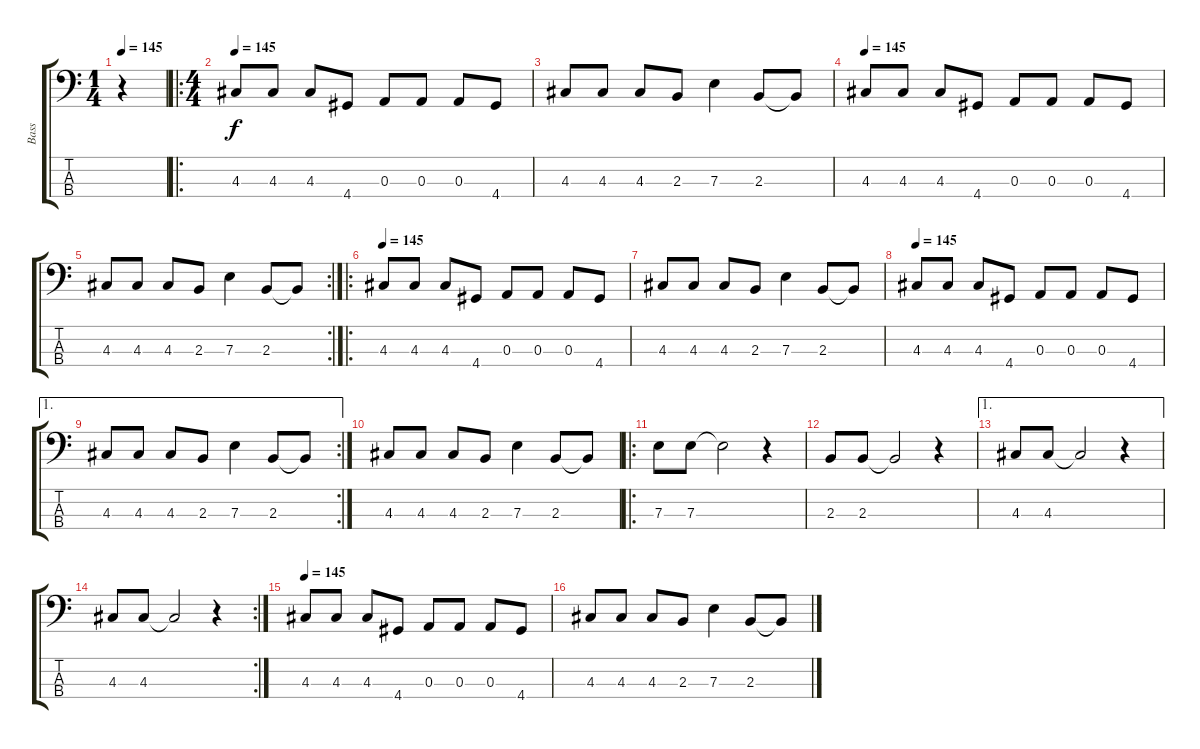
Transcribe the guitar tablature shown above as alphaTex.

\track ("Bass" "Bass") {instrument electricbasspick}
\staff {score tabs}
\tuning (G2 D2 A1 E1) {hide}
\ts (1 4)
\tempo 145
\tempo 75
\tempo 145
\clef f4
\ks c
r.4{dy f instrument electricbasspick} |
\ro
\ts (4 4)
\tempo 145
4.3.8 4.3.8 4.3.8 4.4.8 0.3.8 0.3.8 0.3.8 4.4.8 |
4.3.8 4.3.8 4.3.8 2.3.8 7.3.4 2.3.8 2.3{t}.8 |
\tempo 145
4.3.8 4.3.8 4.3.8 4.4.8 0.3.8 0.3.8 0.3.8 4.4.8 |
\rc 2
4.3.8 4.3.8 4.3.8 2.3.8 7.3.4 2.3.8 2.3{t}.8 |
\ro
\tempo 145
4.3.8 4.3.8 4.3.8 4.4.8 0.3.8 0.3.8 0.3.8 4.4.8 |
4.3.8 4.3.8 4.3.8 2.3.8 7.3.4 2.3.8 2.3{t}.8 |
\tempo 145
4.3.8 4.3.8 4.3.8 4.4.8 0.3.8 0.3.8 0.3.8 4.4.8 |
\ae 1
\rc 2
4.3.8 4.3.8 4.3.8 2.3.8 7.3.4 2.3.8 2.3{t}.8 |
4.3.8 4.3.8 4.3.8 2.3.8 7.3.4 2.3.8 2.3{t}.8 |
\ro
7.3.8 7.3.8 7.3{t}.2 r.4 |
2.3.8 2.3.8 2.3{t}.2 r.4 |
\ae 1
4.3.8 4.3.8 4.3{t}.2 r.4 |
\rc 2
4.3.8 4.3.8 4.3{t}.2 r.4 |
\tempo 145
4.3.8 4.3.8 4.3.8 4.4.8 0.3.8 0.3.8 0.3.8 4.4.8 |
4.3.8 4.3.8 4.3.8 2.3.8 7.3.4 2.3.8 2.3{t}.8
